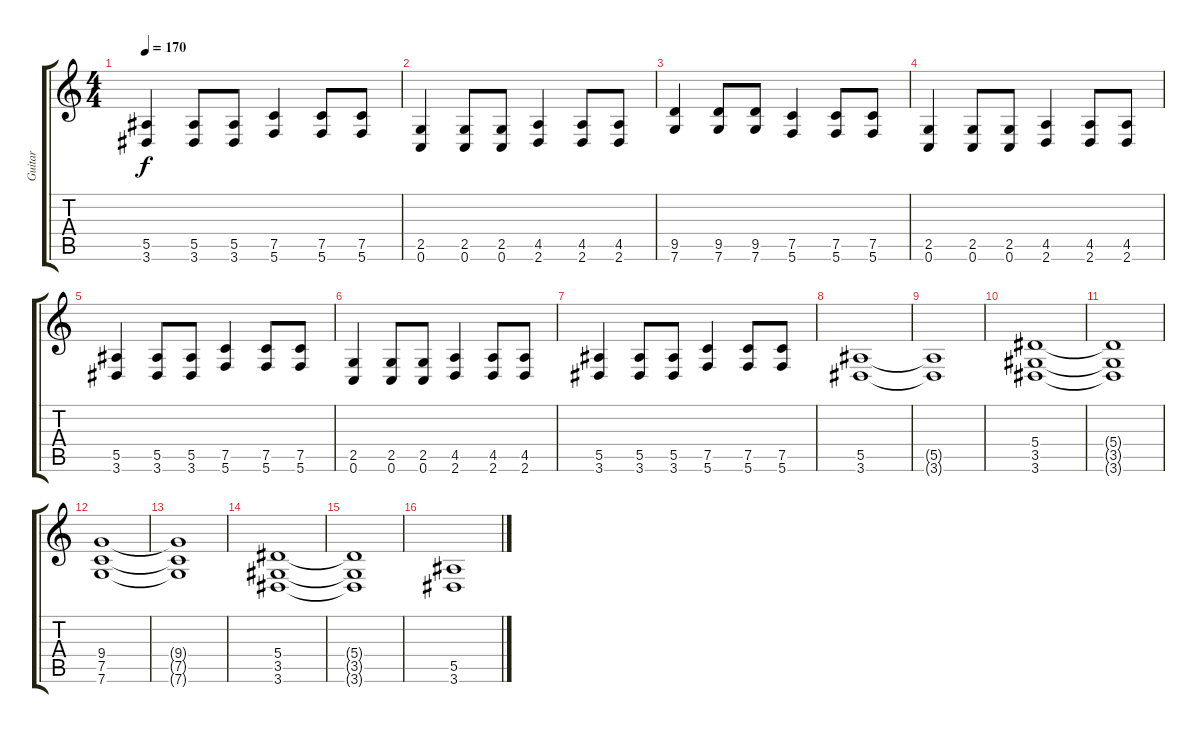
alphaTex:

\track ("Guitar" "Guitar") {instrument overdrivenguitar}
\staff {score tabs}
\tuning (C4 G3 Eb3 Bb2 F2 C2) {hide}
\ts (4 4)
\tempo 170
\clef g2
\ks c
(5.5 3.6).4{dy f} (5.5 3.6).8 (5.5 3.6).8 (7.5 5.6).4 (7.5 5.6).8 (7.5 5.6).8 |
(2.5 0.6).4 (2.5 0.6).8 (2.5 0.6).8 (4.5 2.6).4 (4.5 2.6).8 (4.5 2.6).8 |
(9.5 7.6).4 (9.5 7.6).8 (9.5 7.6).8 (7.5 5.6).4 (7.5 5.6).8 (7.5 5.6).8 |
(2.5 0.6).4 (2.5 0.6).8 (2.5 0.6).8 (4.5 2.6).4 (4.5 2.6).8 (4.5 2.6).8 |
(5.5 3.6).4 (5.5 3.6).8 (5.5 3.6).8 (7.5 5.6).4 (7.5 5.6).8 (7.5 5.6).8 |
(2.5 0.6).4 (2.5 0.6).8 (2.5 0.6).8 (4.5 2.6).4 (4.5 2.6).8 (4.5 2.6).8 |
(5.5 3.6).4 (5.5 3.6).8 (5.5 3.6).8 (7.5 5.6).4 (7.5 5.6).8 (7.5 5.6).8 |
(5.5 3.6).1 |
(5.5{t} 3.6{t}).1 |
(5.4 3.5 3.6).1 |
(5.4{t} 3.5{t} 3.6{t}).1 |
(9.4 7.5 7.6).1 |
(9.4{t} 7.5{t} 7.6{t}).1 |
(5.4 3.5 3.6).1 |
(5.4{t} 3.5{t} 3.6{t}).1 |
(5.5 3.6).1
